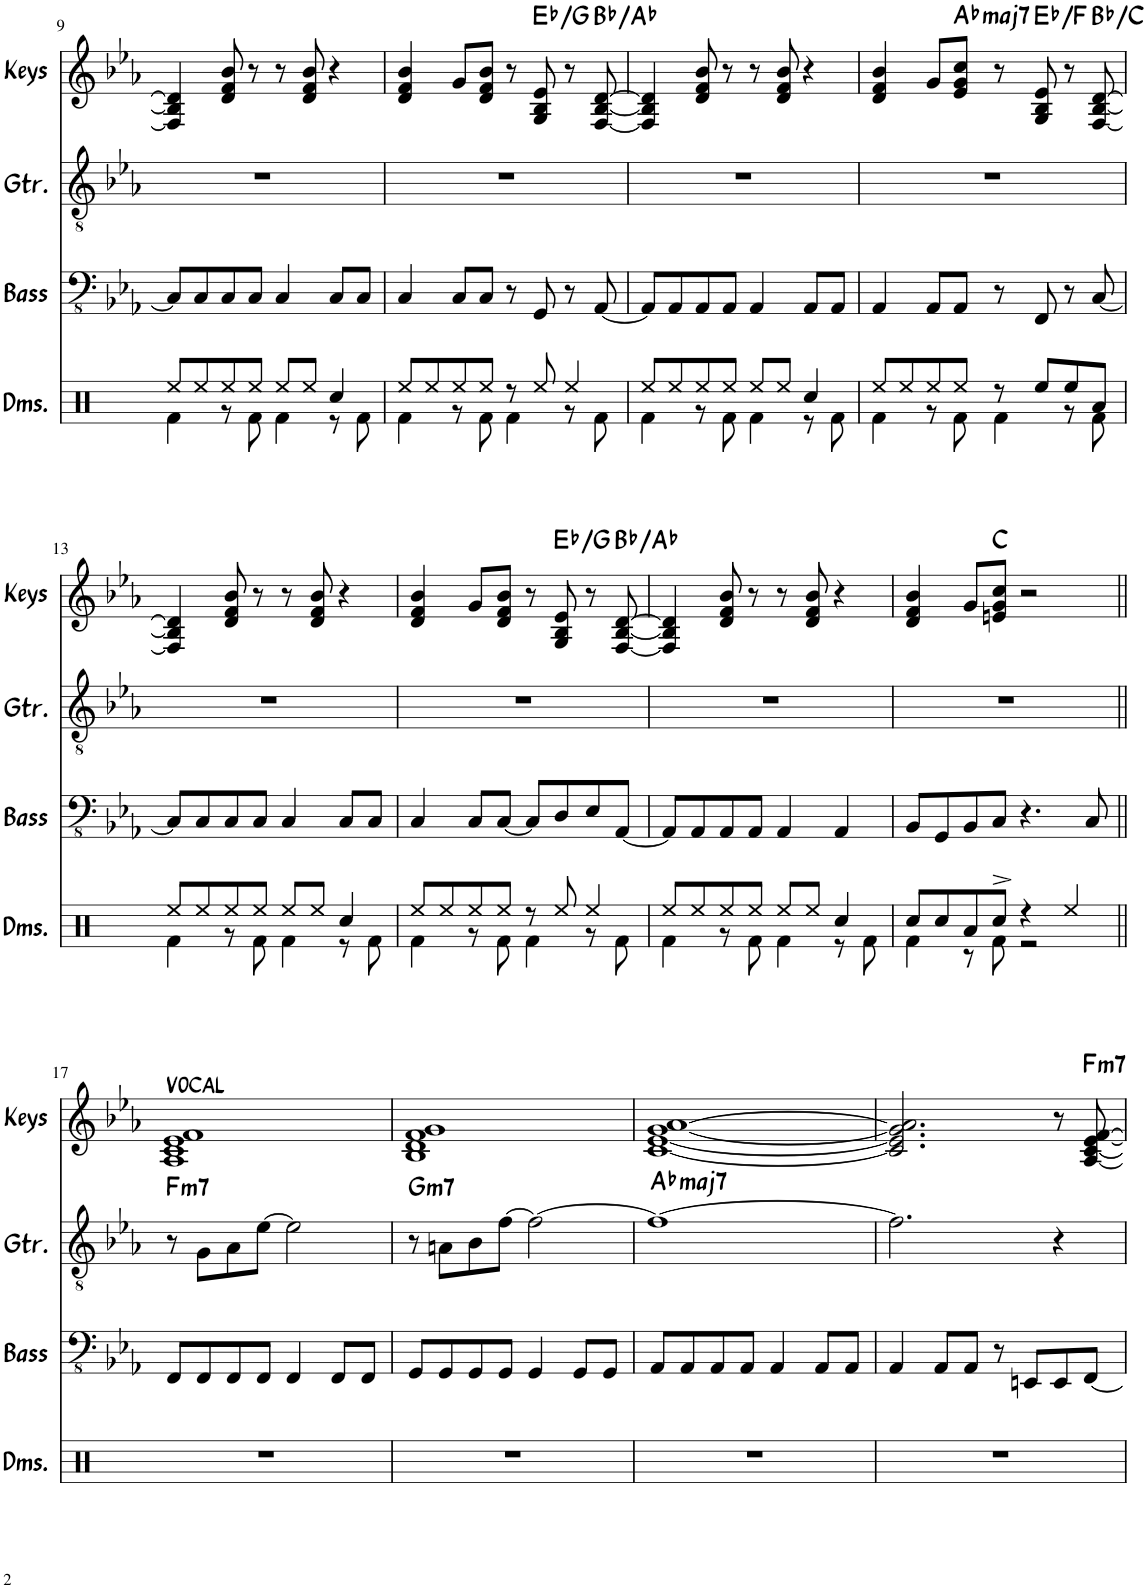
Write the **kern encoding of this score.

**kern	**kern	**kern	**harte	**kern	**harte
*part4	*part3	*part2	*part2	*part1	*part1
*staff4	*staff3	*staff2	*	*staff1	*
*I"Drums	*I"Bass Guitar	*I"Guitar	*	*I"Keyboards	*
*I'Dms.	*I'Bass	*I'Gtr.	*	*I'Keys	*
!!LO:PB:g=z
*clefX	*clefFv4	*clefGv2	*	*clefG2	*
*k[]	*k[b-e-a-]	*k[b-e-a-]	*	*k[b-e-a-]	*
*M4/4	*M4/4	*M4/4	*	*M4/4	*
=9	=9	=9	=9	=9	=9
*^	*	*	*	*	*
8Ree/L	4Rf\	8CC/L]	1r	.	4F/] 4B-/] 4d/]	.
8Ree/	.	8CC/	.	.	.	.
8Ree/	8r	8CC/	.	.	8d/ 8f/ 8b-/	.
8Ree/J	8Rf\	8CC/J	.	.	8r	.
8Ree/L	4Rf\	4CC/	.	.	8r	.
8Ree/J	.	.	.	.	8d/ 8f/ 8b-/	.
4Rcc/	8r	8CC/L	.	.	4r	.
.	8Rf\	8CC/J	.	.	.	.
=10	=10	=10	=10	=10	=10	=10
8Ree/L	4Rf\	4CC/	1r	.	4d/ 4f/ 4b-/	.
8Ree/	.	.	.	.	.	.
8Ree/	8r	8CC/L	.	.	8g/L	.
8Ree/J	8Rf\	8CC/J	.	.	8d/ 8f/ 8b-/J	.
8r	4Rf\	8r	.	.	8r	.
8Ree/	.	8GGG/	.	.	8G/ 8B-/ 8e-/	Eb:maj/3
4Ree/	8r	8r	.	.	8r	.
.	8Rf\	[8AAA-/	.	.	[8F/ [8B-/ [8d/	Bb:maj/b7
=11	=11	=11	=11	=11	=11	=11
8Ree/L	4Rf\	8AAA-/L]	1r	.	4F/] 4B-/] 4d/]	.
8Ree/	.	8AAA-/	.	.	.	.
8Ree/	8r	8AAA-/	.	.	8d/ 8f/ 8b-/	.
8Ree/J	8Rf\	8AAA-/J	.	.	8r	.
8Ree/L	4Rf\	4AAA-/	.	.	8r	.
8Ree/J	.	.	.	.	8d/ 8f/ 8b-/	.
4Rcc/	8r	8AAA-/L	.	.	4r	.
.	8Rf\	8AAA-/J	.	.	.	.
=12	=12	=12	=12	=12	=12	=12
8Ree/L	4Rf\	4AAA-/	1r	.	4d/ 4f/ 4b-/	.
8Ree/	.	.	.	.	.	.
8Ree/	8r	8AAA-/L	.	.	8g/L	.
!	!	!	!	!	!	!LO:H:kt=maj7
8Ree/J	8Rf\	8AAA-/J	.	.	8e-/ 8g/ 8cc/J	Ab:maj7
8r	4Rf\	8r	.	.	8r	.
8Ree/L	.	8FFF/	.	.	8G/ 8B-/ 8e-/	Eb:maj/2
8Ree/	8r	8r	.	.	8r	.
8Ra/J	8Rf\	[8CC/	.	.	[8F/ [8B-/ [8d/	Bb:maj/2
!!LO:LB:g=z
=13	=13	=13	=13	=13	=13	=13
8Ree/L	4Rf\	8CC/L]	1r	.	4F/] 4B-/] 4d/]	.
8Ree/	.	8CC/	.	.	.	.
8Ree/	8r	8CC/	.	.	8d/ 8f/ 8b-/	.
8Ree/J	8Rf\	8CC/J	.	.	8r	.
8Ree/L	4Rf\	4CC/	.	.	8r	.
8Ree/J	.	.	.	.	8d/ 8f/ 8b-/	.
4Rcc/	8r	8CC/L	.	.	4r	.
.	8Rf\	8CC/J	.	.	.	.
=14	=14	=14	=14	=14	=14	=14
8Ree/L	4Rf\	4CC/	1r	.	4d/ 4f/ 4b-/	.
8Ree/	.	.	.	.	.	.
8Ree/	8r	8CC/L	.	.	8g/L	.
8Ree/J	8Rf\	[8CC/J	.	.	8d/ 8f/ 8b-/J	.
8r	4Rf\	8CC/L]	.	.	8r	.
8Ree/	.	8DD/	.	.	8G/ 8B-/ 8e-/	Eb:maj/3
4Ree/	8r	8EE-/	.	.	8r	.
.	8Rf\	[8AAA-/J	.	.	[8F/ [8B-/ [8d/	Bb:maj/b7
=15	=15	=15	=15	=15	=15	=15
8Ree/L	4Rf\	8AAA-/L]	1r	.	4F/] 4B-/] 4d/]	.
8Ree/	.	8AAA-/	.	.	.	.
8Ree/	8r	8AAA-/	.	.	8d/ 8f/ 8b-/	.
8Ree/J	8Rf\	8AAA-/J	.	.	8r	.
8Ree/L	4Rf\	4AAA-/	.	.	8r	.
8Ree/J	.	.	.	.	8d/ 8f/ 8b-/	.
4Rcc/	8r	4AAA-/	.	.	4r	.
.	8Rf\	.	.	.	.	.
=16	=16	=16	=16	=16	=16	=16
8Rcc/L	4Rf\	8BBB-/L	1r	.	4d/ 4f/ 4b-/	.
8Rcc/	.	8GGG/	.	.	.	.
8Ra/	8r	8BBB-/	.	.	8g/L	.
8Rcc^/J	8Rf\	8CC/J	.	.	8en/ 8g/ 8cc/J	C:maj
4r	2r	4.r	.	.	2r	.
4Ree/	.	.	.	.	.	.
.	.	8CC/	.	.	.	.
*v	*v	*	*	*	*	*
!!LO:LB:g=z
=17||	=17||	=17||	=17||	=17||	=17||
!	!	!	!LO:H:kt=m7	!LO:TX:a:t=VOCAL	!
1r	8FFF/L	8r	F:min7	1A- 1c 1e- 1f	.
.	8FFF/	8G\L	.	.	.
.	8FFF/	8A-\	.	.	.
.	8FFF/J	[8e-\J	.	.	.
.	4FFF/	2e-\]	.	.	.
.	8FFF/L	.	.	.	.
.	8FFF/J	.	.	.	.
=18	=18	=18	=18	=18	=18
!	!	!	!LO:H:kt=m7	!	!
1r	8GGG/L	8r	G:min7	1B- 1d 1f 1g	.
.	8GGG/	8An\L	.	.	.
.	8GGG/	8B-\	.	.	.
.	8GGG/J	[8f\J	.	.	.
.	4GGG/	2f\_	.	.	.
.	8GGG/L	.	.	.	.
.	8GGG/J	.	.	.	.
=19	=19	=19	=19	=19	=19
!	!	!	!LO:H:kt=maj7	!	!
1r	8AAA-/L	1f_	Ab:maj7	[1c [1e- [1g [1a-	.
.	8AAA-/	.	.	.	.
.	8AAA-/	.	.	.	.
.	8AAA-/J	.	.	.	.
.	4AAA-/	.	.	.	.
.	8AAA-/L	.	.	.	.
.	8AAA-/J	.	.	.	.
=20	=20	=20	=20	=20	=20
1r	4AAA-/	2.f\]	.	2.c/] 2.e-/] 2.g/] 2.a-/]	.
.	8AAA-/L	.	.	.	.
.	8AAA-/J	.	.	.	.
.	8r	.	.	.	.
.	8EEEn/L	.	.	.	.
.	8EEE/	4r	.	8r	.
!	!	!	!	!	!LO:H:kt=m7
.	[8FFF/J	.	.	[8A-/ [8c/ [8e-/ [8f/	F:min7
=	=	=	=	=	=
*-	*-	*-	*-	*-	*-
